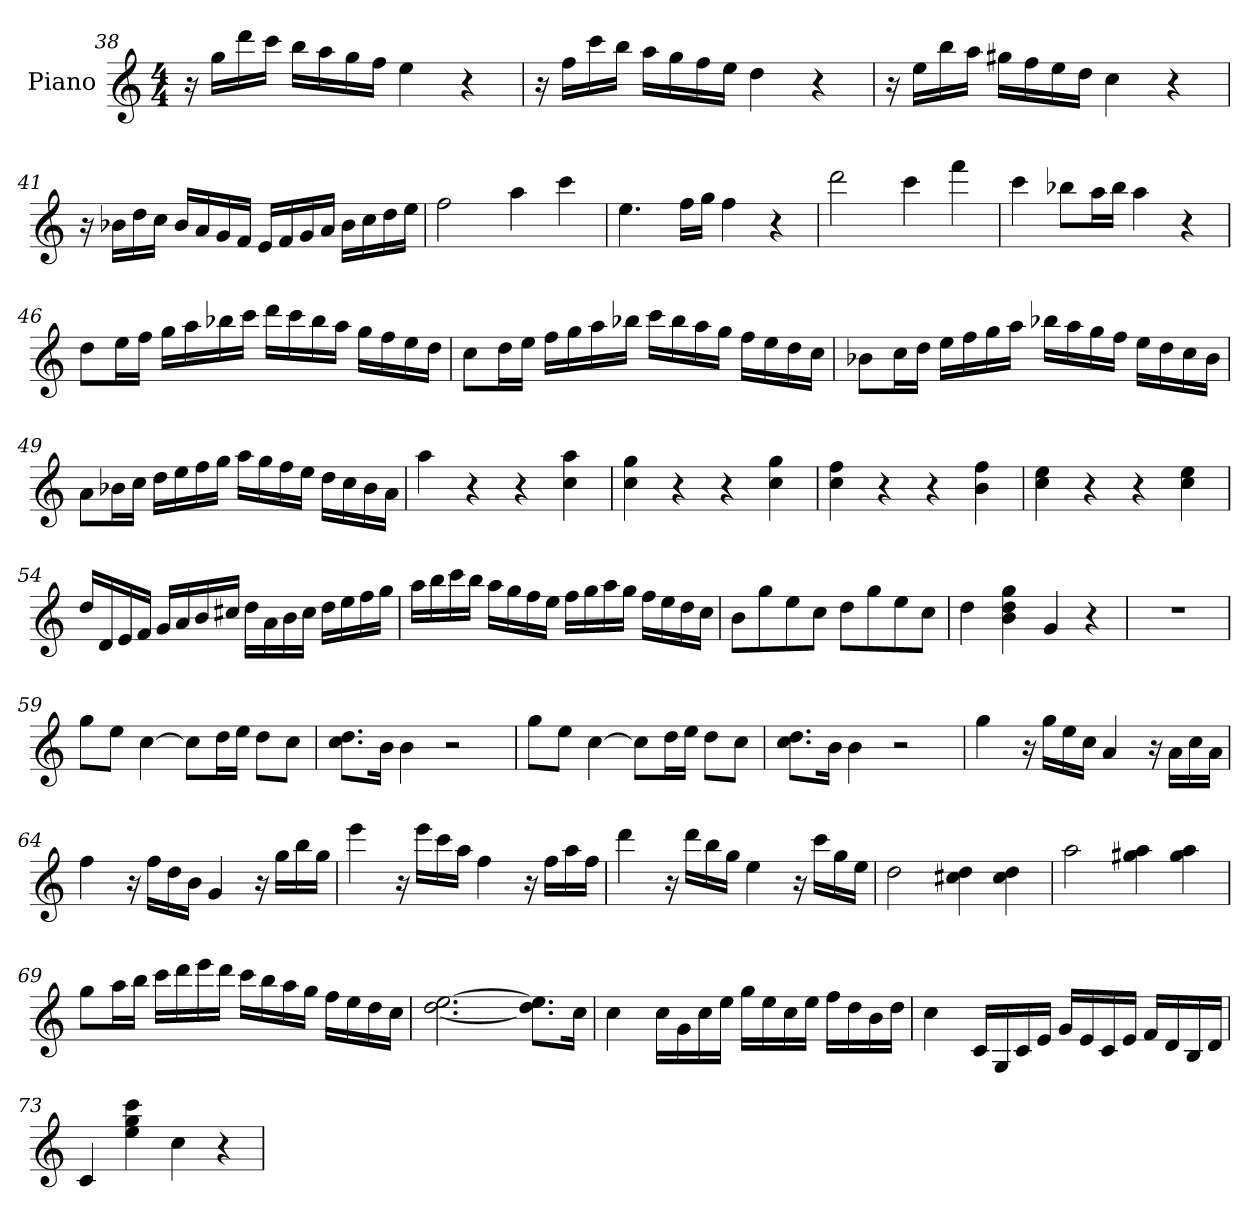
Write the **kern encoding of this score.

**kern
*part1
*staff1
*I"Piano
*I'Pno.
*clefG2
*k[]
*M4/4
=38
16r
16gg\LL
16ddd\
16ccc\JJ
16bb\LL
16aa\
16gg\
16ff\JJ
4ee\
4r
!!LO:LB:g=z
=39
16r
16ff\LL
16ccc\
16bb\JJ
16aa\LL
16gg\
16ff\
16ee\JJ
4dd\
4r
=40
16r
16ee\LL
16bb\
16aa\JJ
16gg#X\LL
16ff\
16ee\
16dd\JJ
4cc\
4r
=41
16r
16b-X\LL
16dd\
16cc\JJ
16b-/LL
16a/
16g/
16f/JJ
16e/LL
16f/
16g/
16a/JJ
16b-\LL
16cc\
16dd\
16ee\JJ
=42
2ff\
4aa\
4ccc\
!!LO:PB:g=z
=43
4.ee\
16ff\LL
16gg\JJ
4ff\
4r
=44
2ddd\
4ccc\
4fff\
=45
4ccc\
8bb-X\L
16aa\L
16bb-\JJ
4aa\
4r
=46
8dd\L
16ee\L
16ff\JJ
16gg\LL
16aa\
16bb-X\
16ccc\JJ
16ddd\LL
16ccc\
16bb-\
16aa\JJ
16gg\LL
16ff\
16ee\
16dd\JJ
!!LO:LB:g=z
=47
8cc\L
16dd\L
16ee\JJ
16ff\LL
16gg\
16aa\
16bb-X\JJ
16ccc\LL
16bb-\
16aa\
16gg\JJ
16ff\LL
16ee\
16dd\
16cc\JJ
=48
8b-X\L
16cc\L
16dd\JJ
16ee\LL
16ff\
16gg\
16aa\JJ
16bb-X\LL
16aa\
16gg\
16ff\JJ
16ee\LL
16dd\
16cc\
16b-\JJ
=49
8a\L
16b-X\L
16cc\JJ
16dd\LL
16ee\
16ff\
16gg\JJ
16aa\LL
16gg\
16ff\
16ee\JJ
16dd\LL
16cc\
16b-\
16a\JJ
!!LO:LB:g=z
=50
4aa\
4r
4r
4cc\ 4aa\
=51
4cc\ 4gg\
4r
4r
4cc\ 4gg\
=52
4cc\ 4ff\
4r
4r
4b\ 4ff\
=53
4cc\ 4ee\
4r
4r
4cc\ 4ee\
=54
16dd/LL
16d/
16e/
16f/JJ
16g/LL
16a/
16b/
16cc#X/JJ
16dd\LL
16a\
16b\
16cc#\JJ
16dd\LL
16ee\
16ff\
16gg\JJ
!!LO:LB:g=z
=55
16aa\LL
16bb\
16ccc\
16bb\JJ
16aa\LL
16gg\
16ff\
16ee\JJ
16ff\LL
16gg\
16aa\
16gg\JJ
16ff\LL
16ee\
16dd\
16cc\JJ
=56
8b\L
8gg\
8ee\
8cc\J
8dd\L
8gg\
8ee\
8cc\J
=57
4dd\
4b\ 4dd\ 4gg\
4g/
4r
=58
1r
=59
8gg\L
8ee\J
[4cc\
8cc\L]
16dd\L
16ee\JJ
8dd\L
8cc\J
=60
8.cc\ 8.dd\L
16b\Jk
4b\
2r
!!LO:LB:g=z
=61
8gg\L
8ee\J
[4cc\
8cc\L]
16dd\L
16ee\JJ
8dd\L
8cc\J
=62
8.cc\ 8.dd\L
16b\Jk
4b\
2r
=63
4gg\
16r
16gg\LL
16ee\
16cc\JJ
4a/
16r
16a\LL
16cc\
16a\JJ
=64
4ff\
16r
16ff\LL
16dd\
16b\JJ
4g/
16r
16gg\LL
16bb\
16gg\JJ
=65
4eee\
16r
16eee\LL
16ccc\
16aa\JJ
4ff\
16r
16ff\LL
16aa\
16ff\JJ
!!LO:LB:g=z
=66
4ddd\
16r
16ddd\LL
16bb\
16gg\JJ
4ee\
16r
16ccc\LL
16gg\
16ee\JJ
=67
2dd\
4cc#X\ 4dd\
4cc#\ 4dd\
=68
2aa\
4gg#X\ 4aa\
4gg#\ 4aa\
=69
8gg\L
16aa\L
16bb\JJ
16ccc\LL
16ddd\
16eee\
16ddd\JJ
16ccc\LL
16bb\
16aa\
16gg\JJ
16ff\LL
16ee\
16dd\
16cc\JJ
!!LO:LB:g=z
=70
[2.dd\ [2.ee\
8.dd\] 8.ee\]L
16cc\Jk
=71
4cc\
16cc\LL
16g\
16cc\
16ee\JJ
16gg\LL
16ee\
16cc\
16ee\JJ
16ff\LL
16dd\
16b\
16dd\JJ
=72
4cc\
16c/LL
16G/
16c/
16e/JJ
16g/LL
16e/
16c/
16e/JJ
16f/LL
16d/
16B/
16d/JJ
=73
4c/
4ee\ 4gg\ 4ccc\
4cc\
4r
=
*-
